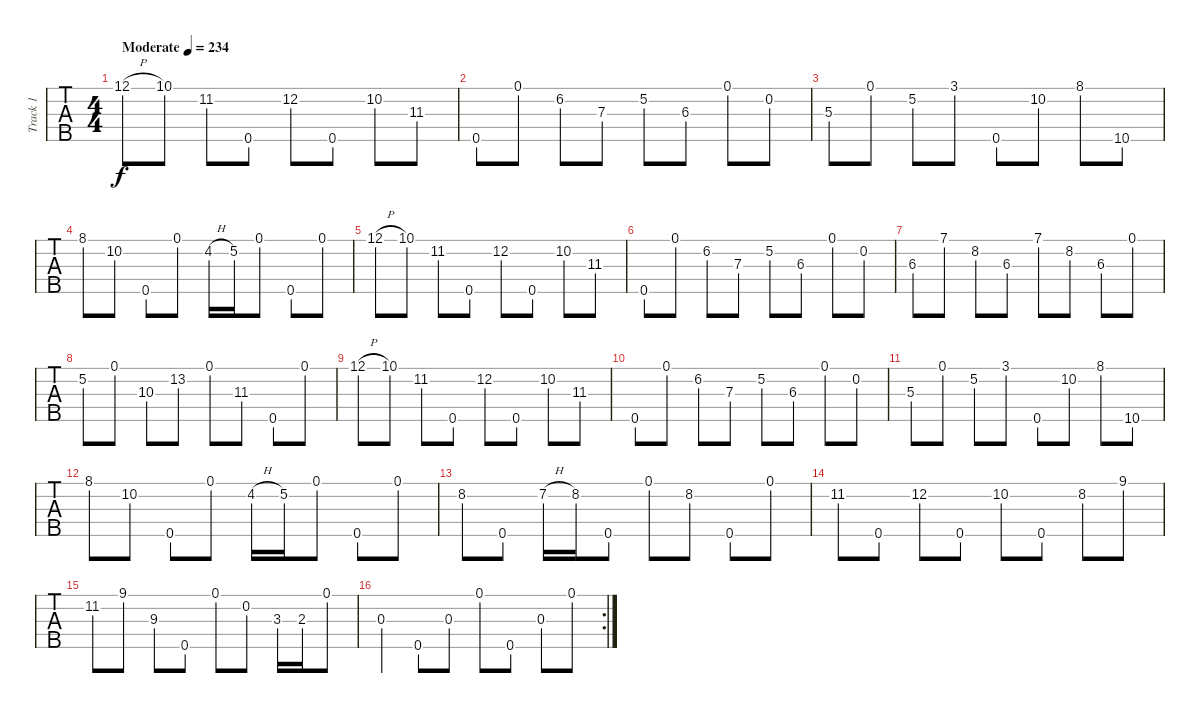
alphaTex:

\track ("Track 1" "Track 1") {instrument banjo}
\staff {tabs}
\tuning (D4 B3 G3 D3 G4) {hide}
\displaytranspose 12
\ts (4 4)
\tempo (234 "Moderate")
\clef g2
\ks c
12.1{h}.8{dy f instrument banjo} 10.1.8 11.2.8 0.5.8 12.2.8 0.5.8 10.2.8 11.3.8 |
0.5.8 0.1.8 6.2.8 7.3.8 5.2.8 6.3.8 0.1.8 0.2.8 |
5.3.8 0.1.8 5.2.8 3.1.8 0.5.8 10.2.8 8.1.8 10.5.8 |
8.1.8 10.2.8 0.5.8 0.1.8 4.2{h}.16 5.2.16 0.1.8 0.5.8 0.1.8 |
12.1{h}.8 10.1.8 11.2.8 0.5.8 12.2.8 0.5.8 10.2.8 11.3.8 |
0.5.8 0.1.8 6.2.8 7.3.8 5.2.8 6.3.8 0.1.8 0.2.8 |
6.3.8 7.1.8 8.2.8 6.3.8 7.1.8 8.2.8 6.3.8 0.1.8 |
5.2.8 0.1.8 10.3.8 13.2.8 0.1.8 11.3.8 0.5.8 0.1.8 |
12.1{h}.8 10.1.8 11.2.8 0.5.8 12.2.8 0.5.8 10.2.8 11.3.8 |
0.5.8 0.1.8 6.2.8 7.3.8 5.2.8 6.3.8 0.1.8 0.2.8 |
5.3.8 0.1.8 5.2.8 3.1.8 0.5.8 10.2.8 8.1.8 10.5.8 |
8.1.8 10.2.8 0.5.8 0.1.8 4.2{h}.16 5.2.16 0.1.8 0.5.8 0.1.8 |
8.2.8 0.5.8 7.2{h}.16 8.2.16 0.5.8 0.1.8 8.2.8 0.5.8 0.1.8 |
11.2.8 0.5.8 12.2.8 0.5.8 10.2.8 0.5.8 8.2.8 9.1.8 |
11.2.8 9.1.8 9.3.8 0.5.8 0.1.8 0.2.8 3.3.16 2.3.16 0.1.8 |
\rc 2
0.3.4 0.5.8 0.3.8 0.1.8 0.5.8 0.3.8 0.1.8
